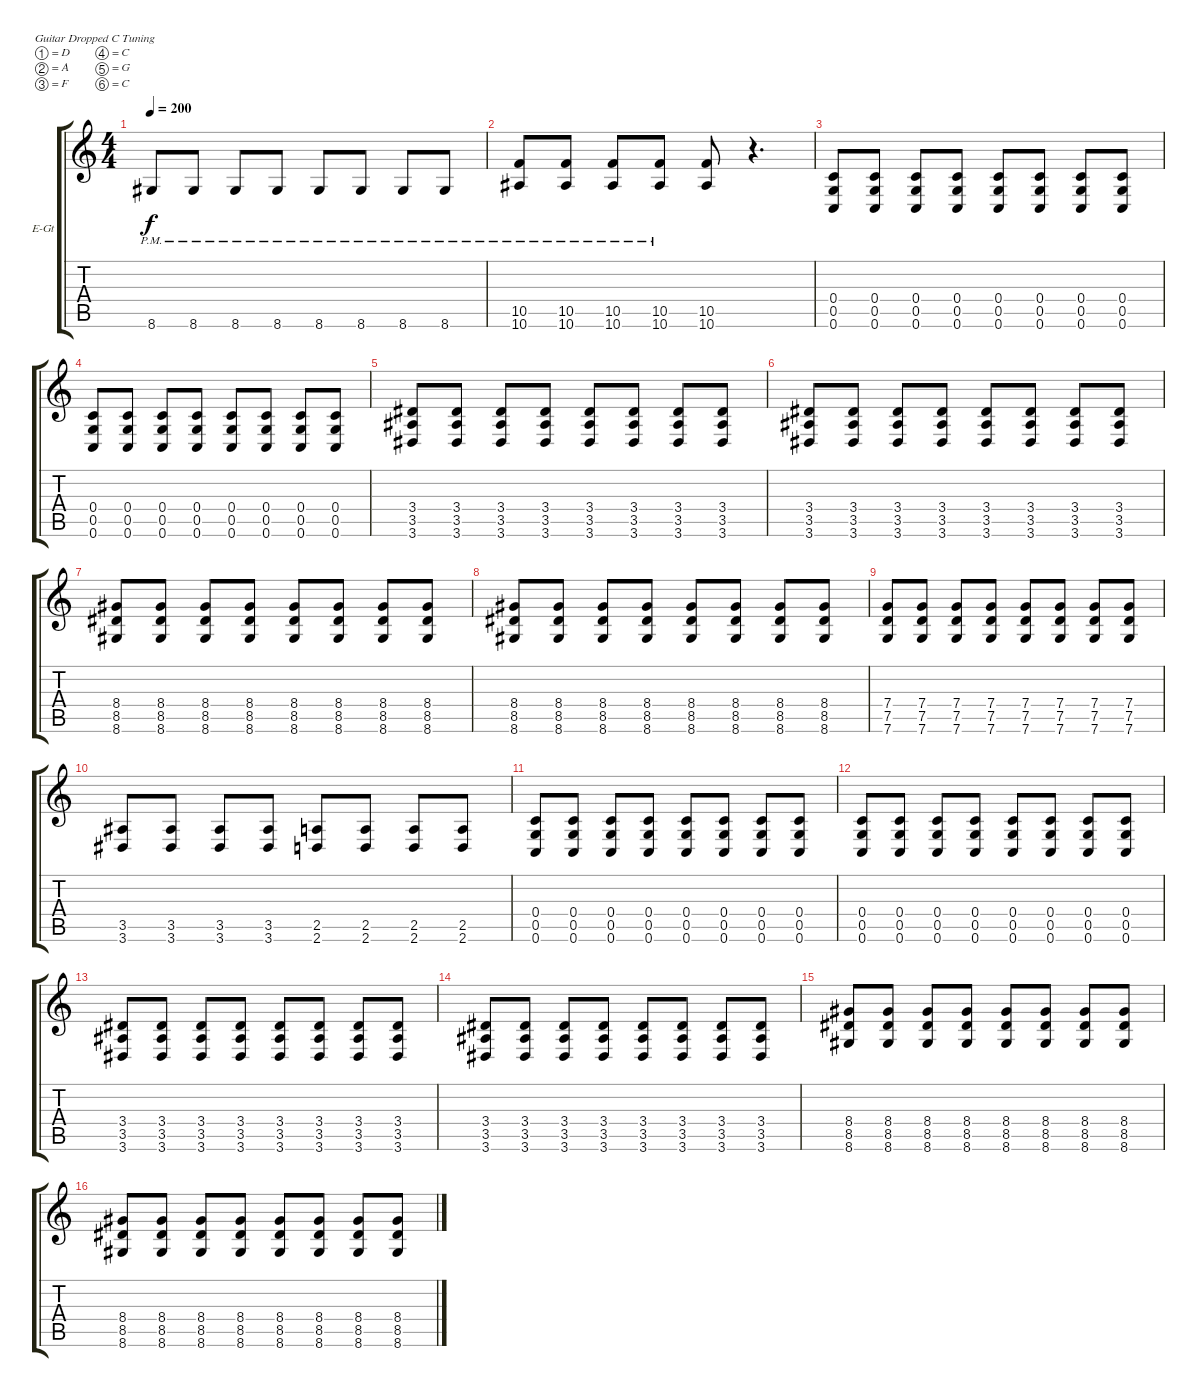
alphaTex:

\bracketExtendMode groupsimilarinstruments
\firstSystemTrackNameOrientation horizontal
\otherSystemsTrackNameOrientation horizontal
\track ("Jinxx" "E-Gt") {instrument overdrivenguitar}
\staff {score tabs}
\tuning (D4 A3 F3 C3 G2 C2)
\ts (4 4)
\tempo 200
\clef g2
\ks c
8.6{pm}.8{dy f} 8.6{pm}.8 8.6{pm}.8 8.6{pm}.8 8.6{pm}.8 8.6{pm}.8 8.6{pm}.8 8.6{pm}.8 |
(10.5{pm} 10.6{pm}).8 (10.5{pm} 10.6{pm}).8 (10.5{pm} 10.6{pm}).8 (10.5{pm} 10.6{pm}).8 (10.5 10.6).8 r.4{d} |
(0.4 0.5 0.6).8 (0.4 0.5 0.6).8 (0.4 0.5 0.6).8 (0.4 0.5 0.6).8 (0.4 0.5 0.6).8 (0.4 0.5 0.6).8 (0.4 0.5 0.6).8 (0.4 0.5 0.6).8 |
(0.4 0.5 0.6).8 (0.4 0.5 0.6).8 (0.4 0.5 0.6).8 (0.4 0.5 0.6).8 (0.4 0.5 0.6).8 (0.4 0.5 0.6).8 (0.4 0.5 0.6).8 (0.4 0.5 0.6).8 |
(3.4 3.5 3.6).8 (3.4 3.5 3.6).8 (3.4 3.5 3.6).8 (3.4 3.5 3.6).8 (3.4 3.5 3.6).8 (3.4 3.5 3.6).8 (3.4 3.5 3.6).8 (3.4 3.5 3.6).8 |
(3.4 3.5 3.6).8 (3.4 3.5 3.6).8 (3.4 3.5 3.6).8 (3.4 3.5 3.6).8 (3.4 3.5 3.6).8 (3.4 3.5 3.6).8 (3.4 3.5 3.6).8 (3.4 3.5 3.6).8 |
(8.4 8.5 8.6).8 (8.4 8.5 8.6).8 (8.4 8.5 8.6).8 (8.4 8.5 8.6).8 (8.4 8.5 8.6).8 (8.4 8.5 8.6).8 (8.4 8.5 8.6).8 (8.4 8.5 8.6).8 |
(8.4 8.5 8.6).8 (8.4 8.5 8.6).8 (8.4 8.5 8.6).8 (8.4 8.5 8.6).8 (8.4 8.5 8.6).8 (8.4 8.5 8.6).8 (8.4 8.5 8.6).8 (8.4 8.5 8.6).8 |
(7.4 7.5 7.6).8 (7.4 7.5 7.6).8 (7.4 7.5 7.6).8 (7.4 7.5 7.6).8 (7.4 7.5 7.6).8 (7.4 7.5 7.6).8 (7.4 7.5 7.6).8 (7.4 7.5 7.6).8 |
(3.5 3.6).8 (3.5 3.6).8 (3.5 3.6).8 (3.5 3.6).8 (2.5 2.6).8 (2.5 2.6).8 (2.5 2.6).8 (2.5 2.6).8 |
(0.4 0.5 0.6).8 (0.4 0.5 0.6).8 (0.4 0.5 0.6).8 (0.4 0.5 0.6).8 (0.4 0.5 0.6).8 (0.4 0.5 0.6).8 (0.4 0.5 0.6).8 (0.4 0.5 0.6).8 |
(0.4 0.5 0.6).8 (0.4 0.5 0.6).8 (0.4 0.5 0.6).8 (0.4 0.5 0.6).8 (0.4 0.5 0.6).8 (0.4 0.5 0.6).8 (0.4 0.5 0.6).8 (0.4 0.5 0.6).8 |
(3.4 3.5 3.6).8 (3.4 3.5 3.6).8 (3.4 3.5 3.6).8 (3.4 3.5 3.6).8 (3.4 3.5 3.6).8 (3.4 3.5 3.6).8 (3.4 3.5 3.6).8 (3.4 3.5 3.6).8 |
(3.4 3.5 3.6).8 (3.4 3.5 3.6).8 (3.4 3.5 3.6).8 (3.4 3.5 3.6).8 (3.4 3.5 3.6).8 (3.4 3.5 3.6).8 (3.4 3.5 3.6).8 (3.4 3.5 3.6).8 |
(8.4 8.5 8.6).8 (8.4 8.5 8.6).8 (8.4 8.5 8.6).8 (8.4 8.5 8.6).8 (8.4 8.5 8.6).8 (8.4 8.5 8.6).8 (8.4 8.5 8.6).8 (8.4 8.5 8.6).8 |
(8.4 8.5 8.6).8 (8.4 8.5 8.6).8 (8.4 8.5 8.6).8 (8.4 8.5 8.6).8 (8.4 8.5 8.6).8 (8.4 8.5 8.6).8 (8.4 8.5 8.6).8 (8.4 8.5 8.6).8
